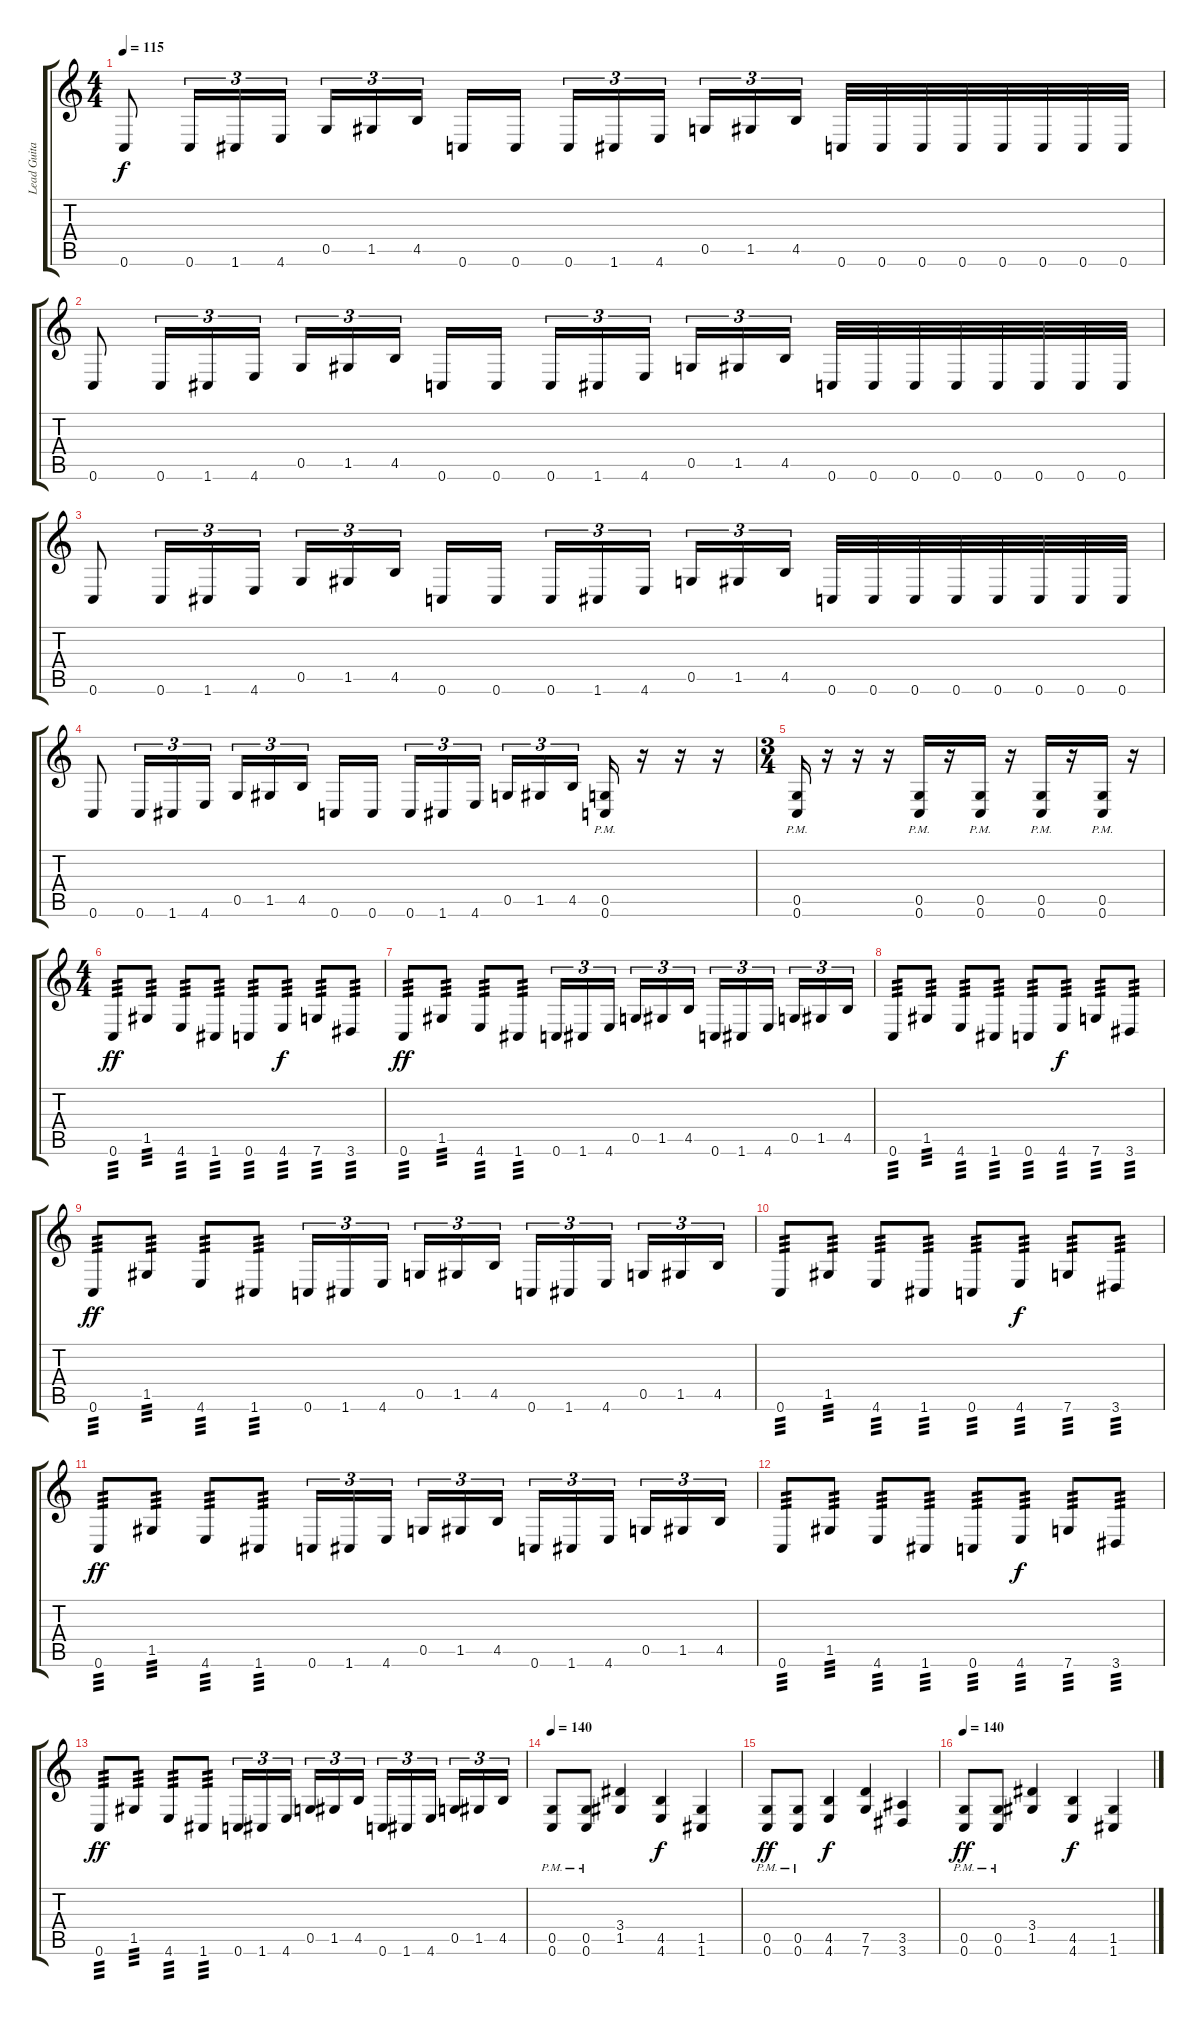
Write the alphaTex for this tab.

\track ("Lead Guitar" "Lead Guita") {instrument distortionguitar}
\staff {score tabs}
\tuning (D4 A3 F3 C3 G2 C2) {hide}
\ts (4 4)
\tempo 115
\clef g2
\ks c
0.6.8{dy f} 0.6.16{tu (3 2)} 1.6.16{tu (3 2)} 4.6.16{tu (3 2)} 0.5.16{tu (3 2)} 1.5.16{tu (3 2)} 4.5.16{tu (3 2) beam splitsecondary} 0.6.16 0.6.16 0.6.16{tu (3 2)} 1.6.16{tu (3 2)} 4.6.16{tu (3 2) beam splitsecondary} 0.5.16{tu (3 2)} 1.5.16{tu (3 2)} 4.5.16{tu (3 2)} 0.6.32 0.6.32 0.6.32 0.6.32 0.6.32 0.6.32 0.6.32 0.6.32 |
0.6.8 0.6.16{tu (3 2)} 1.6.16{tu (3 2)} 4.6.16{tu (3 2)} 0.5.16{tu (3 2)} 1.5.16{tu (3 2)} 4.5.16{tu (3 2) beam splitsecondary} 0.6.16 0.6.16 0.6.16{tu (3 2)} 1.6.16{tu (3 2)} 4.6.16{tu (3 2) beam splitsecondary} 0.5.16{tu (3 2)} 1.5.16{tu (3 2)} 4.5.16{tu (3 2)} 0.6.32 0.6.32 0.6.32 0.6.32 0.6.32 0.6.32 0.6.32 0.6.32 |
0.6.8 0.6.16{tu (3 2)} 1.6.16{tu (3 2)} 4.6.16{tu (3 2)} 0.5.16{tu (3 2)} 1.5.16{tu (3 2)} 4.5.16{tu (3 2) beam splitsecondary} 0.6.16 0.6.16 0.6.16{tu (3 2)} 1.6.16{tu (3 2)} 4.6.16{tu (3 2) beam splitsecondary} 0.5.16{tu (3 2)} 1.5.16{tu (3 2)} 4.5.16{tu (3 2)} 0.6.32 0.6.32 0.6.32 0.6.32 0.6.32 0.6.32 0.6.32 0.6.32 |
0.6.8 0.6.16{tu (3 2)} 1.6.16{tu (3 2)} 4.6.16{tu (3 2)} 0.5.16{tu (3 2)} 1.5.16{tu (3 2)} 4.5.16{tu (3 2) beam splitsecondary} 0.6.16 0.6.16 0.6.16{tu (3 2)} 1.6.16{tu (3 2)} 4.6.16{tu (3 2) beam splitsecondary} 0.5.16{tu (3 2)} 1.5.16{tu (3 2)} 4.5.16{tu (3 2)} (0.5{pm} 0.6{pm}).16 r.16 r.16 r.16 |
\ts (3 4)
(0.5{pm} 0.6{pm}).16 r.16 r.16 r.16 (0.5{pm} 0.6{pm}).16 r.16 (0.5{pm} 0.6{pm}).16 r.16 (0.5{pm} 0.6{pm}).16 r.16 (0.5{pm} 0.6{pm}).16 r.16 |
\ts (4 4)
0.6.8{tp 3 dy ff} 1.5.8{tp 3} 4.6.8{tp 3} 1.6.8{tp 3} 0.6.8{tp 3} 4.6.8{tp 3 dy f} 7.6.8{tp 3} 3.6.8{tp 3} |
0.6.8{tp 3 dy ff} 1.5.8{tp 3} 4.6.8{tp 3} 1.6.8{tp 3} 0.6.16{tu (3 2)} 1.6.16{tu (3 2)} 4.6.16{tu (3 2) beam splitsecondary} 0.5.16{tu (3 2)} 1.5.16{tu (3 2)} 4.5.16{tu (3 2)} 0.6.16{tu (3 2)} 1.6.16{tu (3 2)} 4.6.16{tu (3 2) beam splitsecondary} 0.5.16{tu (3 2)} 1.5.16{tu (3 2)} 4.5.16{tu (3 2)} |
0.6.8{tp 3} 1.5.8{tp 3} 4.6.8{tp 3} 1.6.8{tp 3} 0.6.8{tp 3} 4.6.8{tp 3 dy f} 7.6.8{tp 3} 3.6.8{tp 3} |
0.6.8{tp 3 dy ff} 1.5.8{tp 3} 4.6.8{tp 3} 1.6.8{tp 3} 0.6.16{tu (3 2)} 1.6.16{tu (3 2)} 4.6.16{tu (3 2) beam splitsecondary} 0.5.16{tu (3 2)} 1.5.16{tu (3 2)} 4.5.16{tu (3 2)} 0.6.16{tu (3 2)} 1.6.16{tu (3 2)} 4.6.16{tu (3 2) beam splitsecondary} 0.5.16{tu (3 2)} 1.5.16{tu (3 2)} 4.5.16{tu (3 2)} |
0.6.8{tp 3} 1.5.8{tp 3} 4.6.8{tp 3} 1.6.8{tp 3} 0.6.8{tp 3} 4.6.8{tp 3 dy f} 7.6.8{tp 3} 3.6.8{tp 3} |
0.6.8{tp 3 dy ff} 1.5.8{tp 3} 4.6.8{tp 3} 1.6.8{tp 3} 0.6.16{tu (3 2)} 1.6.16{tu (3 2)} 4.6.16{tu (3 2) beam splitsecondary} 0.5.16{tu (3 2)} 1.5.16{tu (3 2)} 4.5.16{tu (3 2)} 0.6.16{tu (3 2)} 1.6.16{tu (3 2)} 4.6.16{tu (3 2) beam splitsecondary} 0.5.16{tu (3 2)} 1.5.16{tu (3 2)} 4.5.16{tu (3 2)} |
0.6.8{tp 3} 1.5.8{tp 3} 4.6.8{tp 3} 1.6.8{tp 3} 0.6.8{tp 3} 4.6.8{tp 3 dy f} 7.6.8{tp 3} 3.6.8{tp 3} |
0.6.8{tp 3 dy ff} 1.5.8{tp 3} 4.6.8{tp 3} 1.6.8{tp 3} 0.6.16{tu (3 2)} 1.6.16{tu (3 2)} 4.6.16{tu (3 2) beam splitsecondary} 0.5.16{tu (3 2)} 1.5.16{tu (3 2)} 4.5.16{tu (3 2)} 0.6.16{tu (3 2)} 1.6.16{tu (3 2)} 4.6.16{tu (3 2) beam splitsecondary} 0.5.16{tu (3 2)} 1.5.16{tu (3 2)} 4.5.16{tu (3 2)} |
\tempo 140
(0.5{pm} 0.6{pm}).8 (0.5{pm} 0.6{pm}).8 (3.4 1.5).4 (4.5 4.6).4{dy f} (1.5 1.6).4 |
(0.5{pm} 0.6{pm}).8{dy ff} (0.5{pm} 0.6{pm}).8 (4.5 4.6).4{dy f} (7.5 7.6).4 (3.5 3.6).4 |
\tempo 140
(0.5{pm} 0.6{pm}).8{dy ff} (0.5{pm} 0.6{pm}).8 (3.4 1.5).4 (4.5 4.6).4{dy f} (1.5 1.6).4
